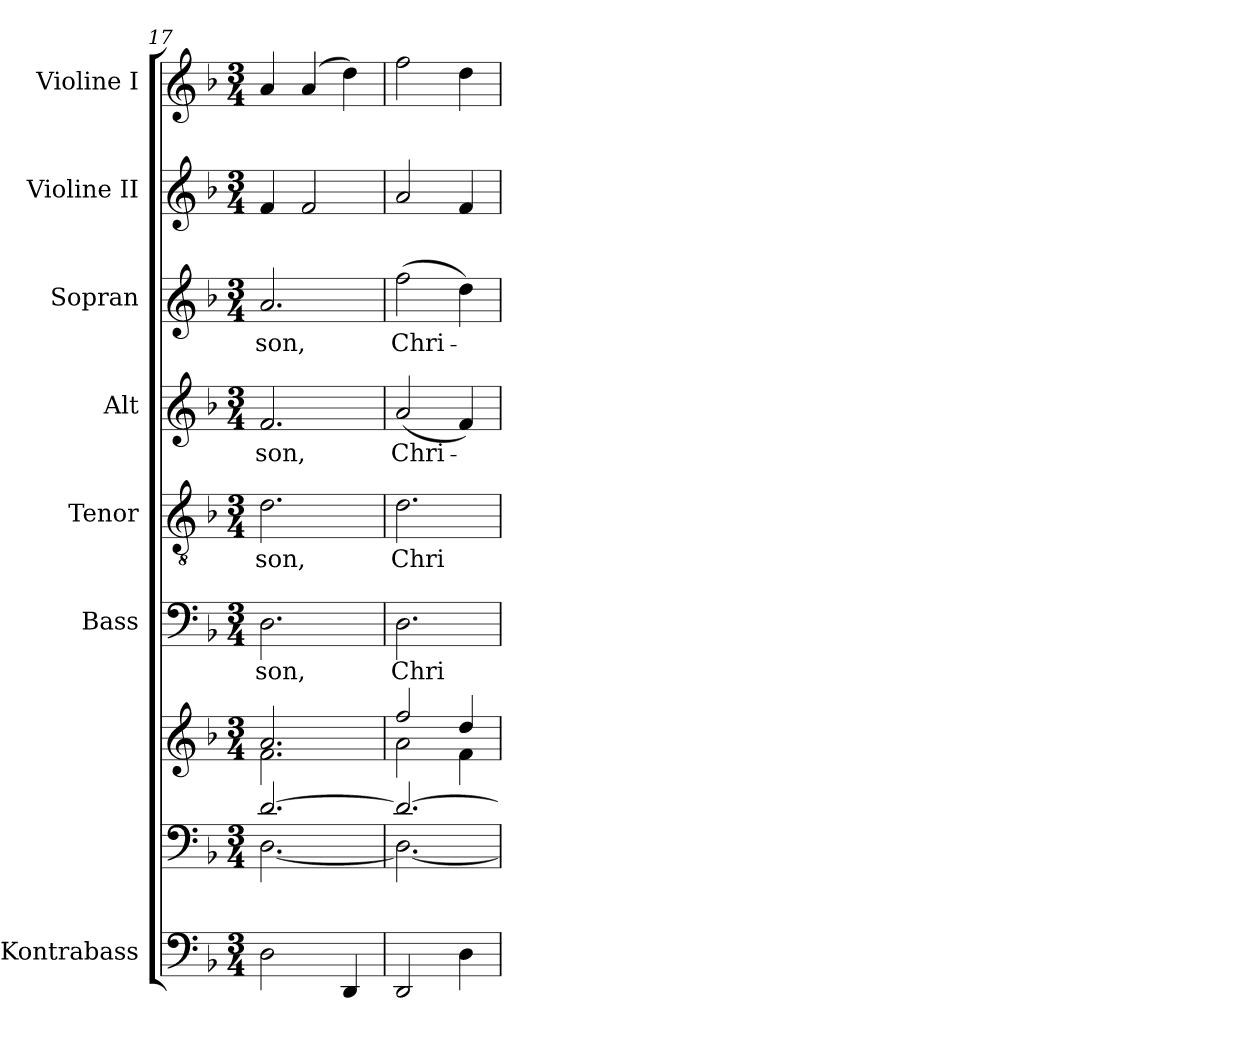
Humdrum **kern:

**kern	**kern	**kern	**kern	**text	**kern	**text	**kern	**text	**kern	**text	**kern	**kern
*part8	*part7	*part7	*part6	*part6	*part5	*part5	*part4	*part4	*part3	*part3	*part2	*part1
*staff9	*staff8	*staff7	*staff6	*staff6	*staff5	*staff5	*staff4	*staff4	*staff3	*staff3	*staff2	*staff1
*I"Kontrabass	*	*	*I"Bass	*	*I"Tenor	*	*I"Alt	*	*I"Sopran	*	*I"Violine II	*I"Violine I
*I'Kb.	*	*	*I'B.	*	*I'T.	*	*I'A.	*	*I'S.	*	*I'Vl. II	*I'Vl. I
*clefF4	*clefF4	*clefG2	*clefF4	*	*clefGv2	*	*clefG2	*	*clefG2	*	*clefG2	*clefG2
*ITrd7c12	*	*	*	*	*	*	*	*	*	*	*	*
*k[b-]	*k[b-]	*k[b-]	*k[b-]	*	*k[b-]	*	*k[b-]	*	*k[b-]	*	*k[b-]	*k[b-]
*F:	*F:	*F:	*F:	*	*F:	*	*F:	*	*F:	*	*F:	*F:
*M3/4	*M3/4	*M3/4	*M3/4	*	*M3/4	*	*M3/4	*	*M3/4	*	*M3/4	*M3/4
=17	=17	=17	=17	=17	=17	=17	=17	=17	=17	=17	=17	=17
*	*^	*^	*	*	*	*	*	*	*	*	*	*
!	!	!	!	!	!	!LO:LY:b	!	!LO:LY:b	!	!LO:LY:b	!	!LO:LY:b	!	!
2DD\	[>2.d/	[<2.D\	2.a/	2.f\	2.D\	-son,	2.d\	-son,	2.f/	-son,	2.a/	-son,	4f/	4a/
.	.	.	.	.	.	.	.	.	.	.	.	.	2f/	(4a/
4DDD/	.	.	.	.	.	.	.	.	.	.	.	.	.	4dd\)
=18	=18	=18	=18	=18	=18	=18	=18	=18	=18	=18	=18	=18	=18	=18
!	!	!	!	!	!	!LO:LY:b	!	!LO:LY:b	!	!LO:LY:b	!	!LO:LY:b	!	!
2DDD/	2.d/_	2.D\_	2ff/	2a\	2.D\	Chri-	2.d\	Chri-	(<2a/	Chri-	(>2ff\	Chri-	2a/	2ff\
4DD\	.	.	4dd/	4f\	.	.	.	.	4f/)	.	4dd\)	.	4f/	4dd\
*	*v	*v	*	*	*	*	*	*	*	*	*	*	*	*
*	*	*v	*v	*	*	*	*	*	*	*	*	*	*
=	=	=	=	=	=	=	=	=	=	=	=	=
*-	*-	*-	*-	*-	*-	*-	*-	*-	*-	*-	*-	*-
